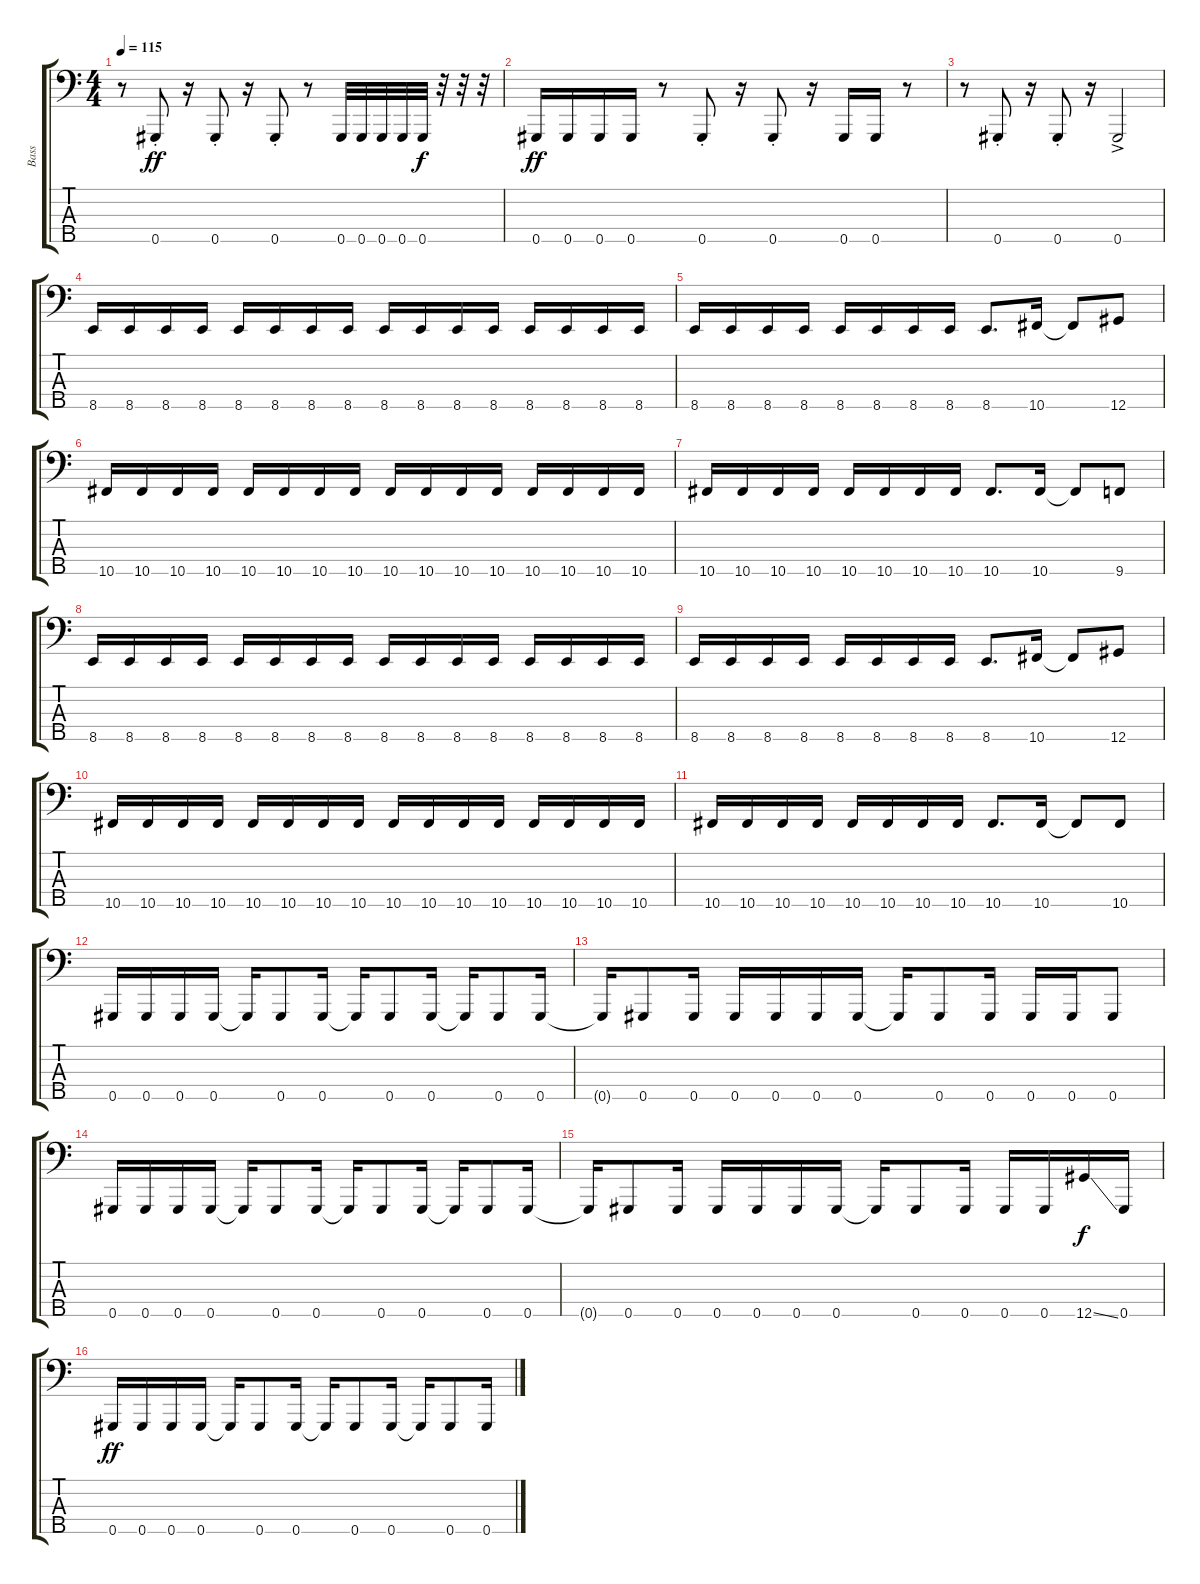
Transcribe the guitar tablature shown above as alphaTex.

\track ("Bass" "Bass") {instrument electricbassfinger}
\staff {score tabs}
\tuning (A2 E2 B1 Gb1 Ab0) {hide}
\ts (4 4)
\tempo 115
\clef f4
\ks c
r.8{dy f} 0.5{st}.8{dy ff} r.16 0.5{st}.8 r.16 0.5{st}.8 r.8 0.5.32 0.5.32 0.5.32 0.5.32 0.5.32{dy f} r.32 r.32 r.32 |
0.5.16{dy ff} 0.5.16 0.5.16 0.5.16 r.8 0.5{st}.8 r.16 0.5{st}.8 r.16 0.5.16 0.5.16 r.8 |
r.8 0.5{st}.8 r.16 0.5{st}.8 r.16 0.5{ac}.2 |
8.5.16 8.5.16 8.5.16 8.5.16 8.5.16 8.5.16 8.5.16 8.5.16 8.5.16 8.5.16 8.5.16 8.5.16 8.5.16 8.5.16 8.5.16 8.5.16 |
8.5.16 8.5.16 8.5.16 8.5.16 8.5.16 8.5.16 8.5.16 8.5.16 8.5.8{d} 10.5.16 10.5{t}.8 12.5.8 |
10.5.16 10.5.16 10.5.16 10.5.16 10.5.16 10.5.16 10.5.16 10.5.16 10.5.16 10.5.16 10.5.16 10.5.16 10.5.16 10.5.16 10.5.16 10.5.16 |
10.5.16 10.5.16 10.5.16 10.5.16 10.5.16 10.5.16 10.5.16 10.5.16 10.5.8{d} 10.5.16 10.5{t}.8 9.5.8 |
8.5.16 8.5.16 8.5.16 8.5.16 8.5.16 8.5.16 8.5.16 8.5.16 8.5.16 8.5.16 8.5.16 8.5.16 8.5.16 8.5.16 8.5.16 8.5.16 |
8.5.16 8.5.16 8.5.16 8.5.16 8.5.16 8.5.16 8.5.16 8.5.16 8.5.8{d} 10.5.16 10.5{t}.8 12.5.8 |
10.5.16 10.5.16 10.5.16 10.5.16 10.5.16 10.5.16 10.5.16 10.5.16 10.5.16 10.5.16 10.5.16 10.5.16 10.5.16 10.5.16 10.5.16 10.5.16 |
10.5.16 10.5.16 10.5.16 10.5.16 10.5.16 10.5.16 10.5.16 10.5.16 10.5.8{d} 10.5.16 10.5{t}.8 10.5.8 |
0.5.16 0.5.16 0.5.16 0.5.16 0.5{t}.16 0.5.8 0.5.16 0.5{t}.16 0.5.8 0.5.16 0.5{t}.16 0.5.8 0.5.16 |
0.5{t}.16 0.5.8 0.5.16 0.5.16 0.5.16 0.5.16 0.5.16 0.5{t}.16 0.5.8 0.5.16 0.5.16 0.5.16 0.5.8 |
0.5.16 0.5.16 0.5.16 0.5.16 0.5{t}.16 0.5.8 0.5.16 0.5{t}.16 0.5.8 0.5.16 0.5{t}.16 0.5.8 0.5.16 |
0.5{t}.16 0.5.8 0.5.16 0.5.16 0.5.16 0.5.16 0.5.16 0.5{t}.16 0.5.8 0.5.16 0.5.16 0.5.16 12.5{ss}.16{dy f} 0.5.16 |
0.5.16{dy ff} 0.5.16 0.5.16 0.5.16 0.5{t}.16 0.5.8 0.5.16 0.5{t}.16 0.5.8 0.5.16 0.5{t}.16 0.5.8 0.5.16
